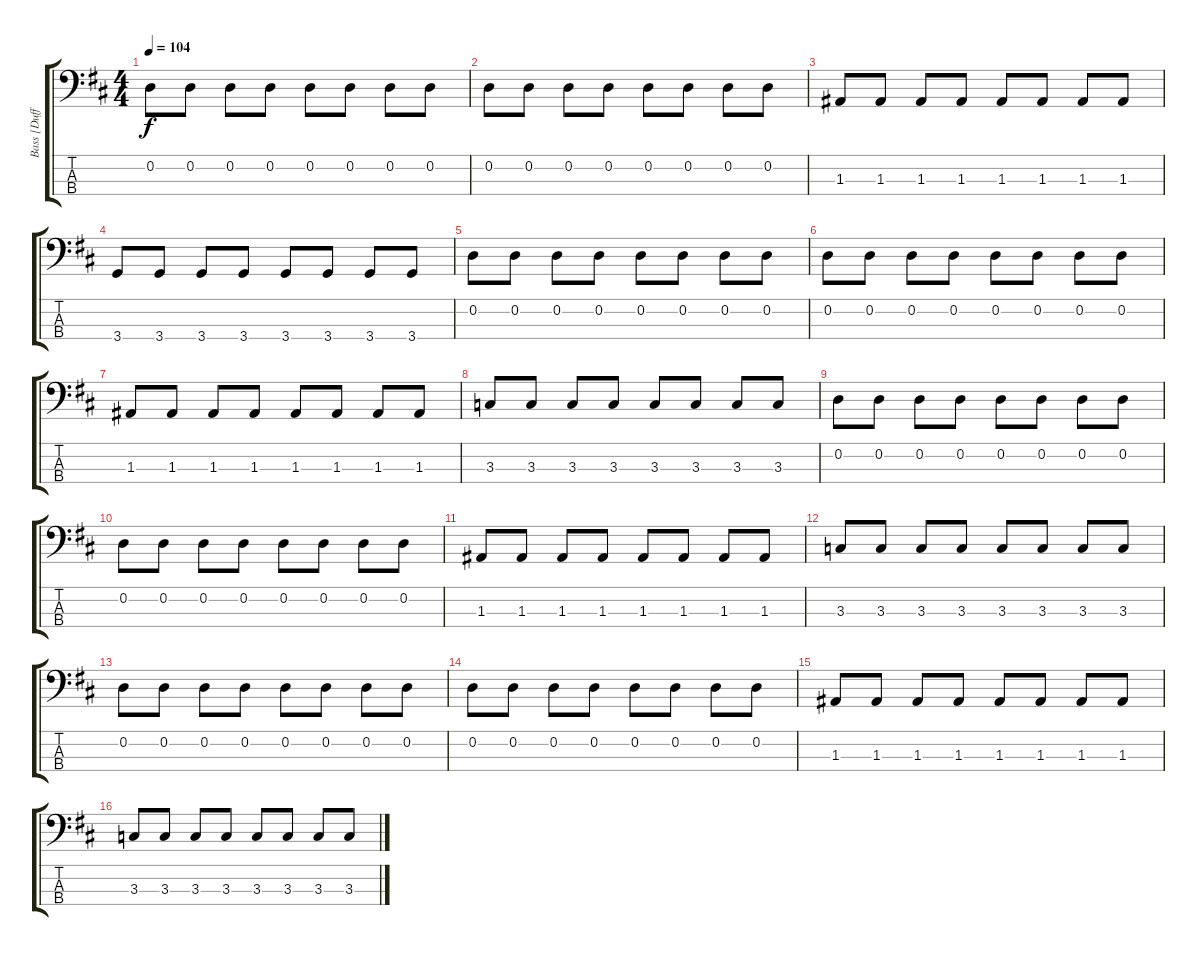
\track ("Bass [Duff]" "Bass [Duff") {instrument electricbassfinger}
\staff {score tabs}
\tuning (G2 D2 A1 E1) {hide}
\ts (4 4)
\tempo 104
\clef f4
\ks d
0.2.8{dy f} 0.2.8 0.2.8 0.2.8 0.2.8 0.2.8 0.2.8 0.2.8 |
0.2.8 0.2.8 0.2.8 0.2.8 0.2.8 0.2.8 0.2.8 0.2.8 |
1.3.8 1.3.8 1.3.8 1.3.8 1.3.8 1.3.8 1.3.8 1.3.8 |
3.4.8 3.4.8 3.4.8 3.4.8 3.4.8 3.4.8 3.4.8 3.4.8 |
0.2.8 0.2.8 0.2.8 0.2.8 0.2.8 0.2.8 0.2.8 0.2.8 |
0.2.8 0.2.8 0.2.8 0.2.8 0.2.8 0.2.8 0.2.8 0.2.8 |
1.3.8 1.3.8 1.3.8 1.3.8 1.3.8 1.3.8 1.3.8 1.3.8 |
3.3.8 3.3.8 3.3.8 3.3.8 3.3.8 3.3.8 3.3.8 3.3.8 |
0.2.8 0.2.8 0.2.8 0.2.8 0.2.8 0.2.8 0.2.8 0.2.8 |
0.2.8 0.2.8 0.2.8 0.2.8 0.2.8 0.2.8 0.2.8 0.2.8 |
1.3.8 1.3.8 1.3.8 1.3.8 1.3.8 1.3.8 1.3.8 1.3.8 |
3.3.8 3.3.8 3.3.8 3.3.8 3.3.8 3.3.8 3.3.8 3.3.8 |
0.2.8 0.2.8 0.2.8 0.2.8 0.2.8 0.2.8 0.2.8 0.2.8 |
0.2.8 0.2.8 0.2.8 0.2.8 0.2.8 0.2.8 0.2.8 0.2.8 |
1.3.8 1.3.8 1.3.8 1.3.8 1.3.8 1.3.8 1.3.8 1.3.8 |
3.3.8 3.3.8 3.3.8 3.3.8 3.3.8 3.3.8 3.3.8 3.3.8
